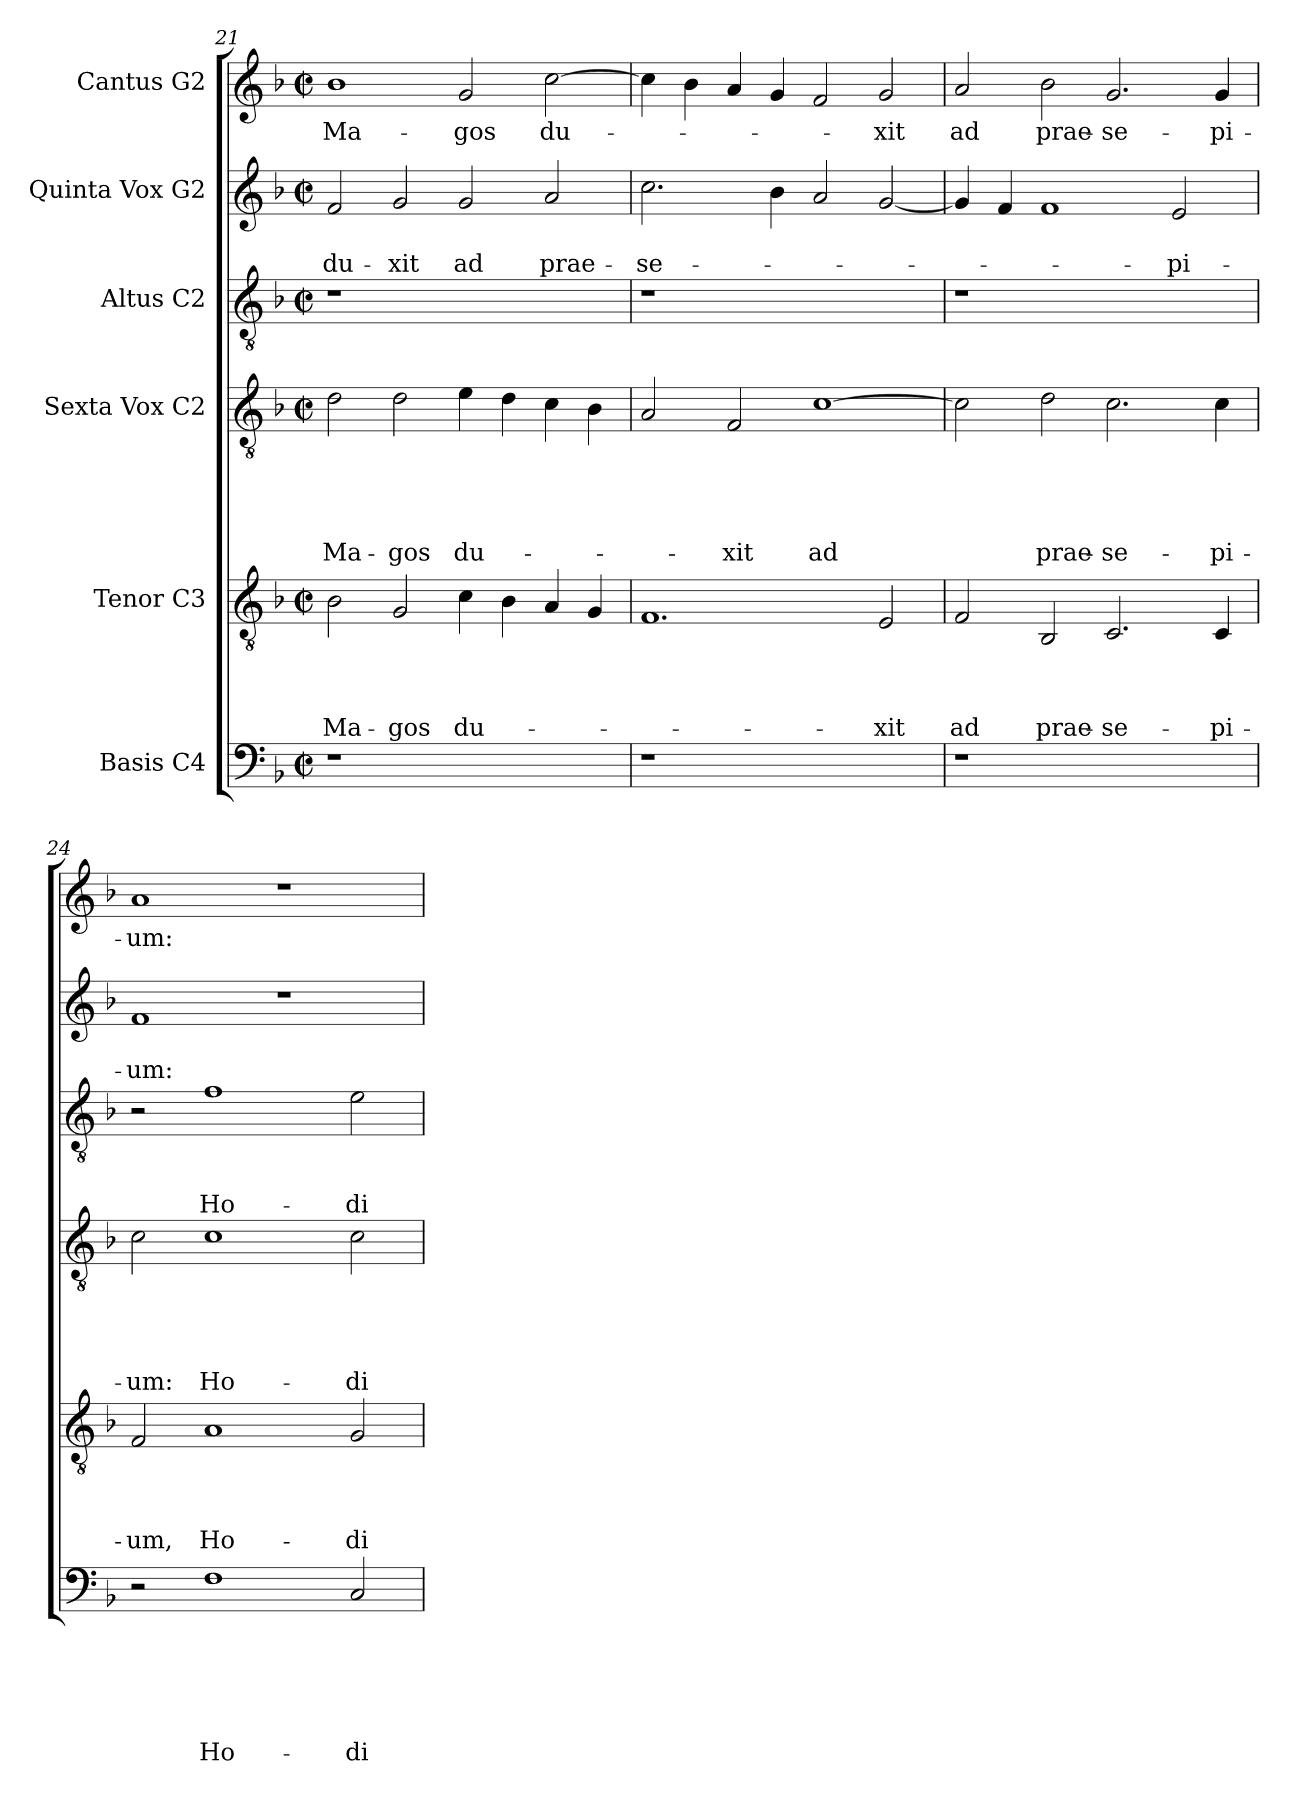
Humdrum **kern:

**kern	**text	**text	**text	**text	**text	**text	**kern	**text	**text	**text	**text	**kern	**text	**text	**text	**text	**text	**kern	**text	**text	**text	**kern	**text	**text	**kern	**text
*part6	*part6	*part6	*part6	*part6	*part6	*part6	*part5	*part5	*part5	*part5	*part5	*part4	*part4	*part4	*part4	*part4	*part4	*part3	*part3	*part3	*part3	*part2	*part2	*part2	*part1	*part1
*staff6	*staff6	*staff6	*staff6	*staff6	*staff6	*staff6	*staff5	*staff5	*staff5	*staff5	*staff5	*staff4	*staff4	*staff4	*staff4	*staff4	*staff4	*staff3	*staff3	*staff3	*staff3	*staff2	*staff2	*staff2	*staff1	*staff1
*I"Basis C4	*	*	*	*	*	*	*I"Tenor C3	*	*	*	*	*I"Sexta Vox C2	*	*	*	*	*	*I"Altus C2	*	*	*	*I"Quinta Vox G2	*	*	*I"Cantus G2	*
*clefF4	*	*	*	*	*	*	*clefGv2	*	*	*	*	*clefGv2	*	*	*	*	*	*clefGv2	*	*	*	*clefG2	*	*	*clefG2	*
*k[b-]	*	*	*	*	*	*	*k[b-]	*	*	*	*	*k[b-]	*	*	*	*	*	*k[b-]	*	*	*	*k[b-]	*	*	*k[b-]	*
*F:	*	*	*	*	*	*	*F:	*	*	*	*	*F:	*	*	*	*	*	*F:	*	*	*	*F:	*	*	*F:	*
*M2/2	*	*	*	*	*	*	*M2/2	*	*	*	*	*M2/2	*	*	*	*	*	*M2/2	*	*	*	*M2/2	*	*	*M2/2	*
*met(c|)	*	*	*	*	*	*	*met(c|)	*	*	*	*	*met(c|)	*	*	*	*	*	*met(c|)	*	*	*	*met(c|)	*	*	*met(c|)	*
=21	=21	=21	=21	=21	=21	=21	=21	=21	=21	=21	=21	=21	=21	=21	=21	=21	=21	=21	=21	=21	=21	=21	=21	=21	=21	=21
!	!	!	!	!	!	!	!	!	!	!	!LO:LY:b	!	!	!	!	!	!LO:LY:b	!	!	!	!	!	!	!LO:LY:b	!	!LO:LY:b
1r	.	.	.	.	.	.	2B-\	.	.	.	Ma-	2d\	.	.	.	.	Ma-	1r	.	.	.	2f/	.	du-	1b-	Ma-
!	!	!	!	!	!	!	!	!	!	!	!LO:LY:b	!	!	!	!	!	!LO:LY:b	!	!	!	!	!	!	!LO:LY:b	!	!
.	.	.	.	.	.	.	2G/	.	.	.	-gos	2d\	.	.	.	.	-gos	.	.	.	.	2g/	.	-xit	.	.
!	!	!	!	!	!	!	!	!	!	!	!LO:LY:b	!	!	!	!	!	!LO:LY:b	!	!	!	!	!	!	!LO:LY:b	!	!LO:LY:b
1ryy	.	.	.	.	.	.	4c\	.	.	.	du-	4e\	.	.	.	.	du-	1ryy	.	.	.	2g/	.	ad	2g/	-gos
.	.	.	.	.	.	.	4B-\	.	.	.	.	4d\	.	.	.	.	.	.	.	.	.	.	.	.	.	.
!	!	!	!	!	!	!	!	!	!	!	!	!	!	!	!	!	!	!	!	!	!	!	!	!LO:LY:b	!	!LO:LY:b
.	.	.	.	.	.	.	4A/	.	.	.	.	4c\	.	.	.	.	.	.	.	.	.	2a/	.	prae-	[2cc\	du-
.	.	.	.	.	.	.	4G/	.	.	.	.	4B-\	.	.	.	.	.	.	.	.	.	.	.	.	.	.
=22	=22	=22	=22	=22	=22	=22	=22	=22	=22	=22	=22	=22	=22	=22	=22	=22	=22	=22	=22	=22	=22	=22	=22	=22	=22	=22
!	!	!	!	!	!	!	!	!	!	!	!	!	!	!	!	!	!	!	!	!	!	!	!	!LO:LY:b	!	!
1r	.	.	.	.	.	.	1.F	.	.	.	.	2A/	.	.	.	.	.	1r	.	.	.	2.cc\	.	-se-	4cc\]	.
.	.	.	.	.	.	.	.	.	.	.	.	.	.	.	.	.	.	.	.	.	.	.	.	.	4b-\	.
!	!	!	!	!	!	!	!	!	!	!	!	!	!	!	!	!	!LO:LY:b	!	!	!	!	!	!	!	!	!
.	.	.	.	.	.	.	.	.	.	.	.	2F/	.	.	.	.	-xit	.	.	.	.	.	.	.	4a/	.
.	.	.	.	.	.	.	.	.	.	.	.	.	.	.	.	.	.	.	.	.	.	4b-\	.	.	4g/	.
!	!	!	!	!	!	!	!	!	!	!	!	!	!	!	!	!	!LO:LY:b	!	!	!	!	!	!	!	!	!
1ryy	.	.	.	.	.	.	.	.	.	.	.	[1c	.	.	.	.	ad	1ryy	.	.	.	2a/	.	.	2f/	.
!	!	!	!	!	!	!	!	!	!	!	!LO:LY:b	!	!	!	!	!	!	!	!	!	!	!	!	!	!	!LO:LY:b
.	.	.	.	.	.	.	2E/	.	.	.	-xit	.	.	.	.	.	.	.	.	.	.	[2g/	.	.	2g/	-xit
=23	=23	=23	=23	=23	=23	=23	=23	=23	=23	=23	=23	=23	=23	=23	=23	=23	=23	=23	=23	=23	=23	=23	=23	=23	=23	=23
!	!	!	!	!	!	!	!	!	!	!	!LO:LY:b	!	!	!	!	!	!	!	!	!	!	!	!	!	!	!LO:LY:b
1r	.	.	.	.	.	.	2F/	.	.	.	ad	2c\]	.	.	.	.	.	1r	.	.	.	4g/]	.	.	2a/	ad
.	.	.	.	.	.	.	.	.	.	.	.	.	.	.	.	.	.	.	.	.	.	4f/	.	.	.	.
!	!	!	!	!	!	!	!	!	!	!	!LO:LY:b	!	!	!	!	!	!LO:LY:b	!	!	!	!	!	!	!	!	!LO:LY:b
.	.	.	.	.	.	.	2BB-/	.	.	.	prae-	2d\	.	.	.	.	prae-	.	.	.	.	1f	.	.	2b-\	prae-
!	!	!	!	!	!	!	!	!	!	!	!LO:LY:b	!	!	!	!	!	!LO:LY:b	!	!	!	!	!	!	!	!	!LO:LY:b
1ryy	.	.	.	.	.	.	2.C/	.	.	.	-se-	2.c\	.	.	.	.	-se-	1ryy	.	.	.	.	.	.	2.g/	-se-
!	!	!	!	!	!	!	!	!	!	!	!	!	!	!	!	!	!	!	!	!	!	!	!	!LO:LY:b	!	!
.	.	.	.	.	.	.	.	.	.	.	.	.	.	.	.	.	.	.	.	.	.	2e/	.	-pi-	.	.
!	!	!	!	!	!	!	!	!	!	!	!LO:LY:b	!	!	!	!	!	!LO:LY:b	!	!	!	!	!	!	!	!	!LO:LY:b
.	.	.	.	.	.	.	4C/	.	.	.	-pi-	4c\	.	.	.	.	-pi-	.	.	.	.	.	.	.	4g/	-pi-
=24	=24	=24	=24	=24	=24	=24	=24	=24	=24	=24	=24	=24	=24	=24	=24	=24	=24	=24	=24	=24	=24	=24	=24	=24	=24	=24
!	!	!	!	!	!	!	!	!	!	!	!LO:LY:b	!	!	!	!	!	!LO:LY:b	!	!	!	!	!	!	!LO:LY:b	!	!LO:LY:b
2r	.	.	.	.	.	.	2F/	.	.	.	-um,	2c\	.	.	.	.	-um:	2r	.	.	.	1f	.	-um:	1a	-um:
!	!	!	!	!	!	!LO:LY:b	!	!	!	!	!LO:LY:b	!	!	!	!	!	!LO:LY:b	!	!	!	!LO:LY:b	!	!	!	!	!
1F	.	.	.	.	.	Ho-	1A	.	.	.	Ho-	1c	.	.	.	.	Ho-	1f	.	.	Ho-	.	.	.	.	.
.	.	.	.	.	.	.	.	.	.	.	.	.	.	.	.	.	.	.	.	.	.	1r	.	.	1r	.
!	!	!	!	!	!	!LO:LY:b	!	!	!	!	!LO:LY:b	!	!	!	!	!	!LO:LY:b	!	!	!	!LO:LY:b	!	!	!	!	!
2C/	.	.	.	.	.	-di-	2G/	.	.	.	-di-	2c\	.	.	.	.	-di-	2e\	.	.	-di-	.	.	.	.	.
=	=	=	=	=	=	=	=	=	=	=	=	=	=	=	=	=	=	=	=	=	=	=	=	=	=	=
*-	*-	*-	*-	*-	*-	*-	*-	*-	*-	*-	*-	*-	*-	*-	*-	*-	*-	*-	*-	*-	*-	*-	*-	*-	*-	*-
